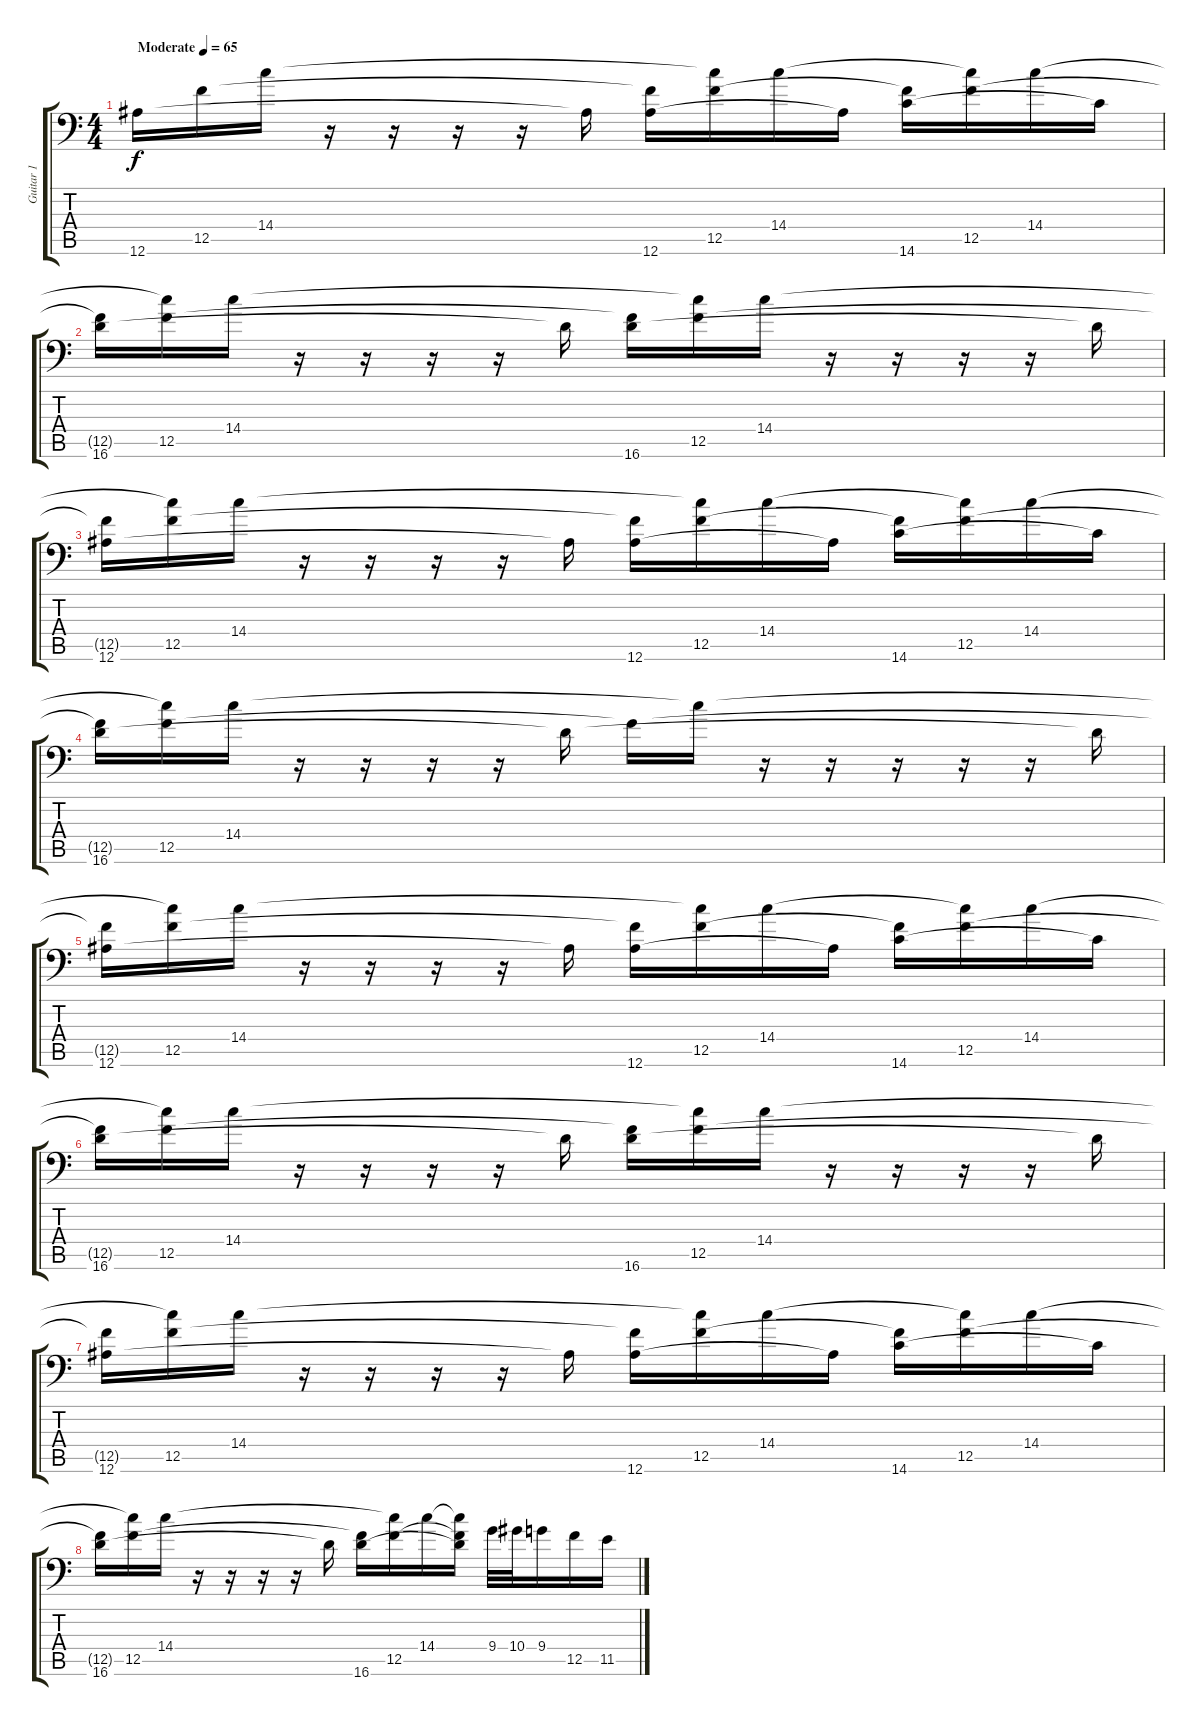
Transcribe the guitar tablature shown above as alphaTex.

\track ("Guitar 1" "Guitar 1") {instrument distortionguitar}
\staff {score tabs}
\tuning (C4 G3 Eb3 Bb2 F2 Bb1) {hide}
\ts (4 4)
\tempo (65 "Moderate")
\clef f4
\ks c
12.6.16{dy f instrument distortionguitar} 12.5.16 14.4.16 r.16 r.16 r.16 r.16 12.6{t}.16 (12.5{t} 12.6).16 (14.4{t} 12.5).16 14.4.16 12.6{t}.16 (12.5{t} 14.6).16 (14.4{t} 12.5).16 14.4.16 14.6{t}.16 |
(12.5{t} 16.6).16 (14.4{t} 12.5).16 14.4.16 r.16 r.16 r.16 r.16 16.6{t}.16 (12.5{t} 16.6).16 (14.4{t} 12.5).16 14.4.16 r.16 r.16 r.16 r.16 16.6{t}.16 |
(12.5{t} 12.6).16 (14.4{t} 12.5).16 14.4.16 r.16 r.16 r.16 r.16 12.6{t}.16 (12.5{t} 12.6).16 (14.4{t} 12.5).16 14.4.16 12.6{t}.16 (12.5{t} 14.6).16 (14.4{t} 12.5).16 14.4.16 14.6{t}.16 |
(12.5{t} 16.6).16 (14.4{t} 12.5).16 14.4.16 r.16 r.16 r.16 r.16 16.6{t}.16 12.5{t}.16 14.4{t}.16 r.16 r.16 r.16 r.16 r.16 16.6{t}.16 |
(12.5{t} 12.6).16 (14.4{t} 12.5).16 14.4.16 r.16 r.16 r.16 r.16 12.6{t}.16 (12.5{t} 12.6).16 (14.4{t} 12.5).16 14.4.16 12.6{t}.16 (12.5{t} 14.6).16 (14.4{t} 12.5).16 14.4.16 14.6{t}.16 |
(12.5{t} 16.6).16 (14.4{t} 12.5).16 14.4.16 r.16 r.16 r.16 r.16 16.6{t}.16 (12.5{t} 16.6).16 (14.4{t} 12.5).16 14.4.16 r.16 r.16 r.16 r.16 16.6{t}.16 |
(12.5{t} 12.6).16 (14.4{t} 12.5).16 14.4.16 r.16 r.16 r.16 r.16 12.6{t}.16 (12.5{t} 12.6).16 (14.4{t} 12.5).16 14.4.16 12.6{t}.16 (12.5{t} 14.6).16 (14.4{t} 12.5).16 14.4.16 14.6{t}.16 |
(12.5{t} 16.6).16 (14.4{t} 12.5).16 14.4.16 r.16 r.16 r.16 r.16 16.6{t}.16 (12.5{t} 16.6).16 (14.4{t} 12.5).16 14.4.16 (14.4{t} 12.5{t} 16.6{t}).16 9.4.32 10.4.32 9.4.16 12.5.16 11.5.16
